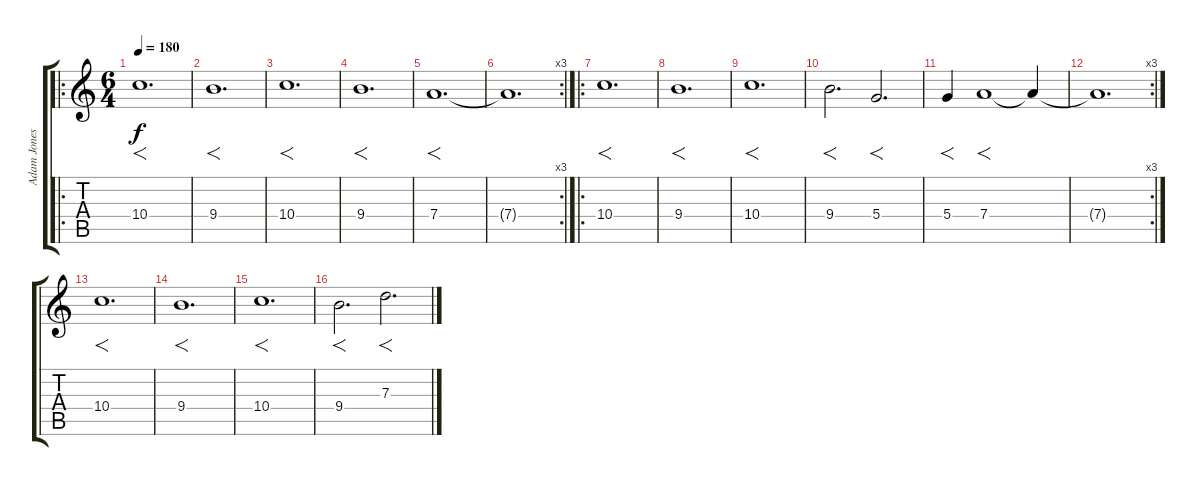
\track ("Adam Jones" "Adam Jones") {instrument distortionguitar}
\staff {score tabs}
\tuning (E4 B3 G3 D3 A2 D2) {hide}
\ro
\ts (6 4)
\tempo 180
\clef g2
\ks c
10.4.1{f d dy f volume 9} |
9.4.1{f d} |
10.4.1{f d} |
9.4.1{f d} |
7.4.1{f d} |
\rc 3
7.4{t}.1{d} |
\ro
10.4.1{f d} |
9.4.1{f d} |
10.4.1{f d} |
9.4.2{f d} 5.4.2{f d} |
5.4.4{f} 7.4.1{f} 7.4{t}.4 |
\rc 3
7.4{t}.1{d} |
10.4.1{f d} |
9.4.1{f d} |
10.4.1{f d} |
9.4.2{f d} 7.3.2{f d}
